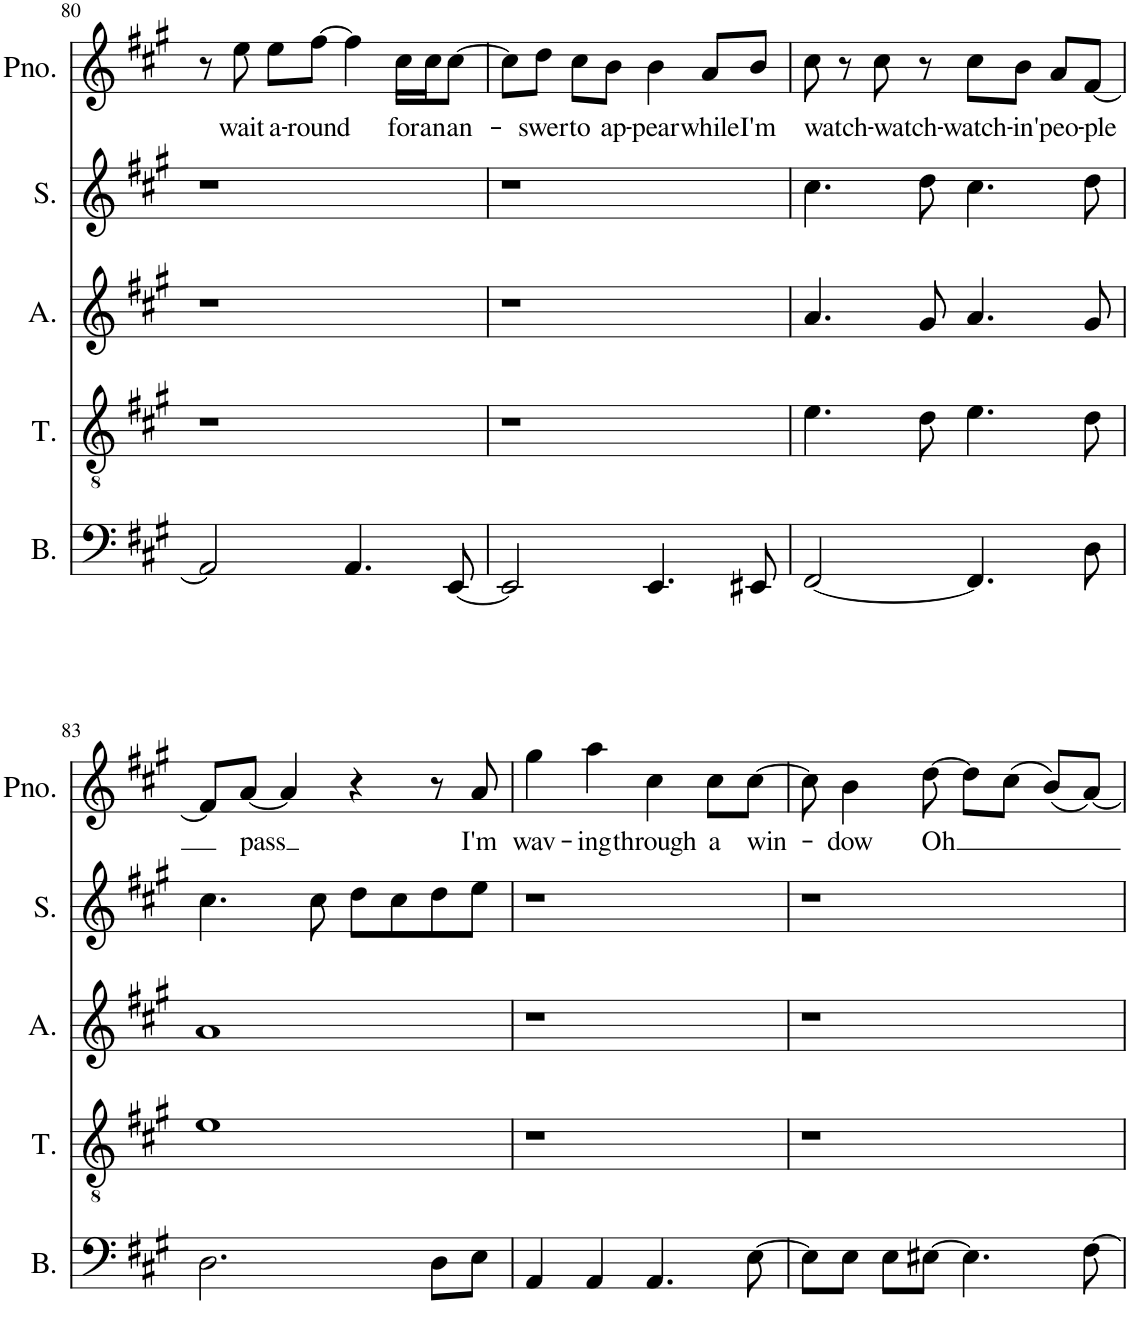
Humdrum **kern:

**kern	**kern	**kern	**kern	**kern	**text
*part5	*part4	*part3	*part2	*part1	*part1
*staff5	*staff4	*staff3	*staff2	*staff1	*staff1
*I"Bass	*I"Tenor	*I"Alto	*I"Soprano	*I"Piano	*
*I'B.	*I'T.	*I'A.	*I'S.	*I'Pno.	*
!!LO:PB:g=z
*clefF4	*clefGv2	*clefG2	*clefG2	*clefG2	*
*k[f#c#g#]	*k[f#c#g#]	*k[f#c#g#]	*k[f#c#g#]	*k[f#c#g#]	*
*A:	*A:	*A:	*A:	*A:	*
*M4/4	*M4/4	*M4/4	*M4/4	*M4/4	*
=80	=80	=80	=80	=80	=80
2AA/]	1r	1r	1r	8r	.
!	!	!	!	!	!LO:LY:b
.	.	.	.	8ee\	wait
!	!	!	!	!	!LO:LY:b
.	.	.	.	8ee\L	a-
!	!	!	!	!	!LO:LY:b
.	.	.	.	[8ff#\J	-round
4.AA/	.	.	.	4ff#\]	.
!	!	!	!	!	!LO:LY:b
.	.	.	.	16cc#\LL	for
!	!	!	!	!	!LO:LY:b
.	.	.	.	16cc#\J	an
!	!	!	!	!	!LO:LY:b
[8EE/	.	.	.	[8cc#\J	an-
=81	=81	=81	=81	=81	=81
2EE/]	1r	1r	1r	8cc#\L]	.
!	!	!	!	!	!LO:LY:b
.	.	.	.	8dd\J	-swer
!	!	!	!	!	!LO:LY:b
.	.	.	.	8cc#\L	to
!	!	!	!	!	!LO:LY:b
.	.	.	.	8b\J	ap-
!	!	!	!	!	!LO:LY:b
4.EE/	.	.	.	4b\	-pear
!	!	!	!	!	!LO:LY:b
.	.	.	.	8a/L	while
!	!	!	!	!	!LO:LY:b
8EE#X/	.	.	.	8b/J	I'm
=82	=82	=82	=82	=82	=82
!	!	!	!	!	!LO:LY:b
[2FF#/	4.e\	4.a/	4.cc#\	8cc#\	watch-
.	.	.	.	8r	.
!	!	!	!	!	!LO:LY:b
.	.	.	.	8cc#\	-watch-
.	8d\	8g#/	8dd\	8r	.
!	!	!	!	!	!LO:LY:b
4.FF#/]	4.e\	4.a/	4.cc#\	8cc#\L	-watch-
!	!	!	!	!	!LO:LY:b
.	.	.	.	8b\J	-in'
!	!	!	!	!	!LO:LY:b
.	.	.	.	8a/L	peo-
!	!	!	!	!	!LO:LY:b
8D\	8d\	8g#/	8dd\	[8f#/J	-ple
!!LO:LB:g=z
=83	=83	=83	=83	=83	=83
2.D\	1e	1a	4.cc#\	8f#/L]	.
!	!	!	!	!	!LO:LY:b
.	.	.	.	[8a/J	pass
.	.	.	.	4a/]	.
.	.	.	8cc#\	.	.
.	.	.	8dd\L	4r	.
.	.	.	8cc#\	.	.
8D\L	.	.	8dd\	8r	.
!	!	!	!	!	!LO:LY:b
8E\J	.	.	8ee\J	8a/	I'm
=84	=84	=84	=84	=84	=84
!	!	!	!	!	!LO:LY:b
4AA/	1r	1r	1r	4gg#\	wav-
!	!	!	!	!	!LO:LY:b
4AA/	.	.	.	4aa\	-ing
!	!	!	!	!	!LO:LY:b
4.AA/	.	.	.	4cc#\	through
!	!	!	!	!	!LO:LY:b
.	.	.	.	8cc#\L	a
!	!	!	!	!	!LO:LY:b
[8E\	.	.	.	[8cc#\J	win-
=85	=85	=85	=85	=85	=85
8E\L]	1r	1r	1r	8cc#\]	.
!	!	!	!	!	!LO:LY:b
8E\J	.	.	.	4b\	-dow
8E\L	.	.	.	.	.
!	!	!	!	!	!LO:LY:b
[8E#X\J	.	.	.	[8dd\	Oh
4.E#\]	.	.	.	8dd\L]	.
.	.	.	.	(8cc#\J	.
.	.	.	.	(8b/L)	.
[8F#\	.	.	.	[8a/J)	.
=	=	=	=	=	=
*-	*-	*-	*-	*-	*-
